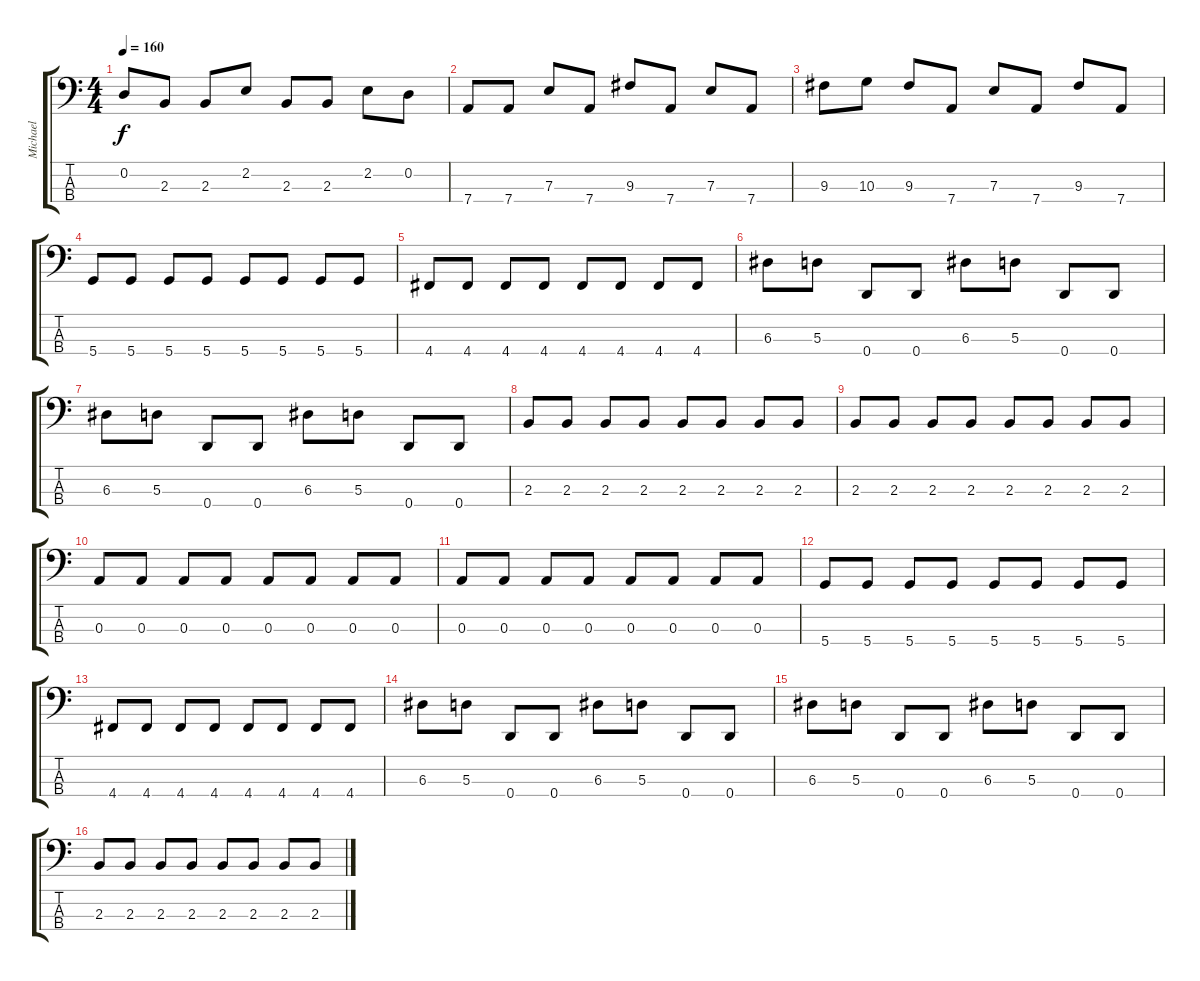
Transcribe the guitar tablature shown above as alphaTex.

\track ("Michael" "Michael") {instrument electricbassfinger}
\staff {score tabs}
\tuning (G2 D2 A1 D1) {hide}
\ts (4 4)
\tempo 160
\clef f4
\ks c
0.2.8{dy f} 2.3.8 2.3.8 2.2.8 2.3.8 2.3.8 2.2.8 0.2.8 |
7.4.8 7.4.8 7.3.8 7.4.8 9.3.8 7.4.8 7.3.8 7.4.8 |
9.3.8 10.3.8 9.3.8 7.4.8 7.3.8 7.4.8 9.3.8 7.4.8 |
5.4.8 5.4.8 5.4.8 5.4.8 5.4.8 5.4.8 5.4.8 5.4.8 |
4.4.8 4.4.8 4.4.8 4.4.8 4.4.8 4.4.8 4.4.8 4.4.8 |
6.3.8 5.3.8 0.4.8 0.4.8 6.3.8 5.3.8 0.4.8 0.4.8 |
6.3.8 5.3.8 0.4.8 0.4.8 6.3.8 5.3.8 0.4.8 0.4.8 |
2.3.8 2.3.8 2.3.8 2.3.8 2.3.8 2.3.8 2.3.8 2.3.8 |
2.3.8 2.3.8 2.3.8 2.3.8 2.3.8 2.3.8 2.3.8 2.3.8 |
0.3.8 0.3.8 0.3.8 0.3.8 0.3.8 0.3.8 0.3.8 0.3.8 |
0.3.8 0.3.8 0.3.8 0.3.8 0.3.8 0.3.8 0.3.8 0.3.8 |
5.4.8 5.4.8 5.4.8 5.4.8 5.4.8 5.4.8 5.4.8 5.4.8 |
4.4.8 4.4.8 4.4.8 4.4.8 4.4.8 4.4.8 4.4.8 4.4.8 |
6.3.8 5.3.8 0.4.8 0.4.8 6.3.8 5.3.8 0.4.8 0.4.8 |
6.3.8 5.3.8 0.4.8 0.4.8 6.3.8 5.3.8 0.4.8 0.4.8 |
2.3.8 2.3.8 2.3.8 2.3.8 2.3.8 2.3.8 2.3.8 2.3.8
